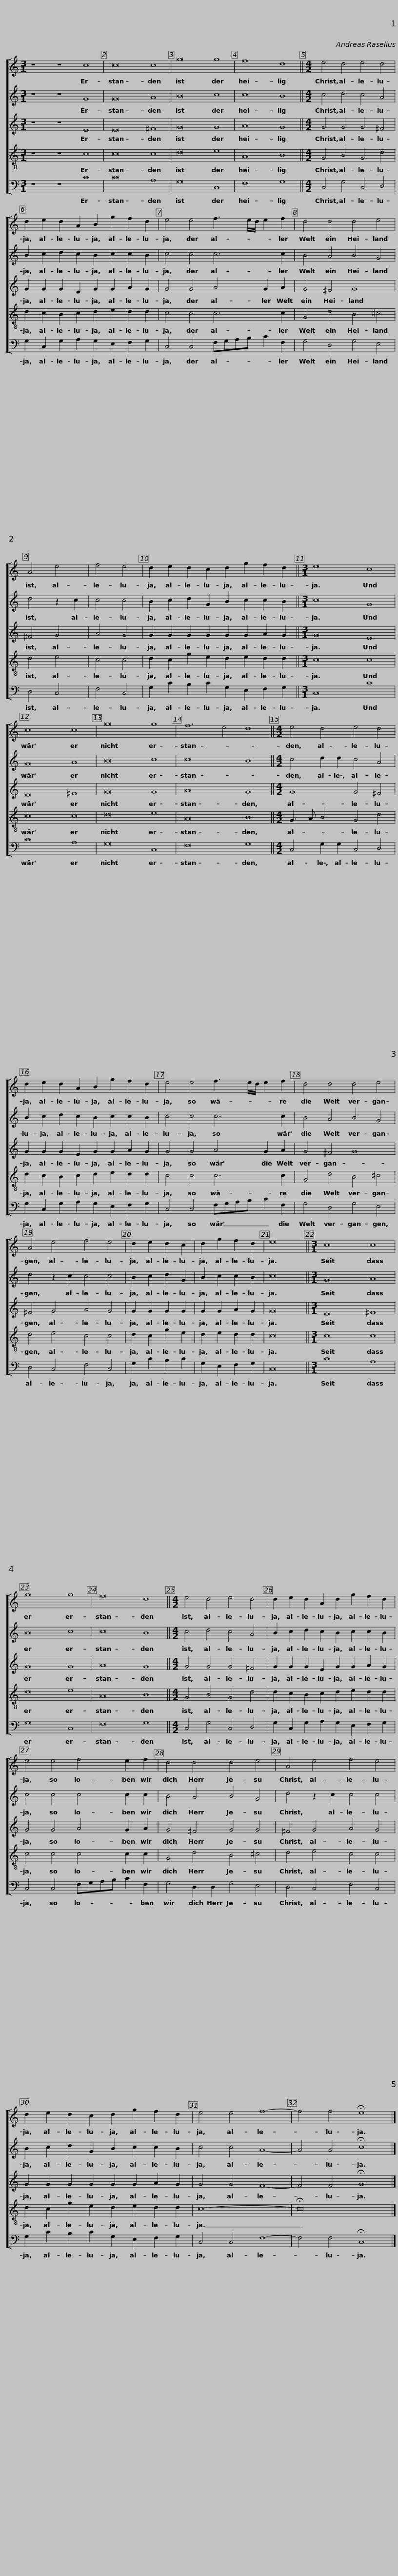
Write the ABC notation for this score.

X:1
%%score [ 1 2 3 4 5 ]
L:1/8
M:3/1
I:linebreak $
K:C
V:1 treble
V:2 treble
V:3 treble
V:4 treble-8
V:5 bass
V:1
 z8 z8 c8 | c16 c8 | g16 g8 | f16 d8 ||[M:4/2] e4 d4 e4 d4 |$ %5
 d2 e2 d2 A2 B2 g2 f2 d2 | e4 e4 f3 e/d/ e2 f2 | d4 d4 d4 e4 | A4 e4 |$ f4 e4 | %10
 d2 e2 d2 c2 d2 g2 f2 d2 ||[M:3/1] e16 c8 | c16 c8 | g16 g8 |$ f12 e4 d8 || %15
[M:4/2] e4 d4 e4 d4 | d2 e2 d2 A2 B2 g2 f2 d2 |$ e4 e4 f3 e/d/ e2 f2 | d4 d4 d4 e4 | A4 e4 f4 e4 | %20
 d2 e2 d2 c2 |$ d2 g2 f2 d2 | e16 ||[M:3/1] c16 c8 | g16 g8 | %25
 f16 d8 ||[M:4/2] e4 d4 e4 d4 |$ d2 e2 d2 A2 d2 g2 f2 d2 | e4 e4 f4 e2 f2 | d4 d4 d4 e4 |$ %30
 A4 e4 f4 e4 | d2 e2 d2 c2 d2 g2 f2 d2 | e4 e4 f8- | f4 f4 !fermata!e8 |] %34
V:2
 z8 z8 G8 | G16 A8 | B16 c8 | c16 B8 ||[M:4/2] c4 d4 c4 A4 |$ %5
 B2 c2 d2 c2 B2 c2 c2 B2 | c4 c4 c6 c2 | B4 A4 B4 G4 | d4 z2 c2 |$ c4 c4 | %10
 B2 c2 d2 G2 B2 c2 c2 B2 ||[M:3/1] c16 G8 | G16 A8 | B16 c8 |$ c16 B8 || %15
[M:4/2] c4 d2 d2 c4 A4 | B2 c2 d2 c2 B2 c2 c2 B2 |$ c4 c4 c6 c2 | B4 A4 B4 G4 | d4 z2 c2 c4 c4 | %20
 B2 c2 d2 G2 |$ B2 c2 c2 B2 | c16 ||[M:3/1] G16 A8 | B16 c8 | %25
 c16 B8 ||[M:4/2] c4 d4 c4 A4 |$ B2 c2 d2 c2 B2 c2 c2 B2 | c4 c4 c4 c2 c2 | B4 A4 B4 G4 |$ %30
 d4 z2 c2 c4 c4 | B2 c2 d2 G2 B2 c2 c2 B2 | c4 c4 A8- | A4 A4 !fermata!c8 |] %34
V:3
 z8 z8 E8 | E16 ^F8 | G16 G8 | A16 G8 ||[M:4/2] G4 G4 G4 ^F4 |$ %5
 G2 G2 G2 E2 G2 G2 A2 G2 | G4 G4 A4 G2 A2 | G4 ^F4 G8 | ^F4 G4 |$ A4 G4 | %10
 G2 G2 G2 G2 G2 G2 A2 G2 ||[M:3/1] G16 E8 | E16 ^F8 | G16 G8 |$ A16 G8 || %15
[M:4/2] G8 G4 ^F4 | G2 G2 G2 E2 G2 G2 A2 G2 |$ G4 G4 A4 G2 A2 | G4 ^F4 G8 | ^F4 G4 A4 G4 | %20
 G2 G2 G2 G2 |$ G2 G2 A2 G2 | G16 ||[M:3/1] E16 ^F8 | G16 G8 | %25
 A16 G8 ||[M:4/2] G4 G4 G4 ^F4 |$ G2 G2 G2 E2 G2 G2 A2 G2 | G4 G4 A4 G2 A2 | G4 ^F4 G4 G4 |$ %30
 ^F4 G4 A4 G4 | G2 G2 G2 G2 G2 G2 A2 G2 | G4 G4 F8- | F4 F4 !fermata!G8 |] %34
V:4
 z8 z8 c8 | c16 c8 | d16 e8 | A16 B8 ||[M:4/2] G4 B4 G4 d4 |$ %5
 d2 c2 B2 c2 d2 e2 d2 d2 | c4 c4 c6 c2 | G4 d4 B4 ^c4 | d4 e4 |$ c4 c4 | %10
 d2 c2 g2 e2 d2 e2 d2 d2 ||[M:3/1] c16 c8 | c16 c8 | d16 e8 |$ A16 B8 || %15
[M:4/2] G3 A B4 G4 d4 | d2 c2 B2 c2 d2 e2 d2 d2 |$ c4 c4 c6 c2 | G4 d4 B4 ^c4 | d4 e4 c4 c4 | %20
 d2 c2 g2 e2 |$ d2 e2 d2 d2 | c16 ||[M:3/1] c16 c8 | d16 e8 | %25
 A16 B8 ||[M:4/2] G4 B4 G4 d4 |$ d2 c2 B2 c2 d2 e2 d2 d2 | c4 c4 c4 c2 c2 | G4 d4 B4 ^c4 |$ %30
 d4 e4 c4 c4 | d2 c2 g2 e2 d2 e2 d2 d2 | c16- | !fermata!c16 |] %34
V:5
 z8 z8 C8 | C16 A,8 | G,16 C,8 | F,16 G,8 ||[M:4/2] C,4 G,4 C,4 D,4 |$ %5
 G,2 C,2 G,2 A,2 G,2 E,2 F,2 G,2 | C,4 C,4 F,G,A,B, C2 F,2 | G,4 D,4 G,4 E,4 | D,4 C,4 |$ F,4 C,4 | %10
 G,2 C2 B,2 C2 G,2 E,2 F,2 G,2 ||[M:3/1] C,16 C8 | C16 A,8 | G,16 C,8 |$ F,16 G,8 || %15
[M:4/2] C,4 G,2 G,2 C,4 D,4 | G,2 C,2 G,2 A,2 G,2 E,2 F,2 G,2 |$ C,4 C,4 F,G,A,B, C2 F,2 | G,4 D,4 G,4 E,4 | D,4 C,4 F,4 C,4 | %20
 G,2 C2 B,2 C2 |$ G,2 E,2 F,2 G,2 | C,16 ||[M:3/1] C16 A,8 | G,16 C,8 | %25
 F,16 G,8 ||[M:4/2] C,4 G,4 C,4 D,4 |$ G,2 C,2 G,2 A,2 G,2 E,2 F,2 G,2 | C,4 C,4 F,G,A,B, C2 F,2 | G,4 D,2 D,2 G,4 E,4 |$ %30
 D,4 C,4 F,4 C,4 | G,2 C2 B,2 C2 G,2 E,2 F,2 G,2 | C,4 C,4 F,8- | F,4 F,4 !fermata!C,8 |] %34
